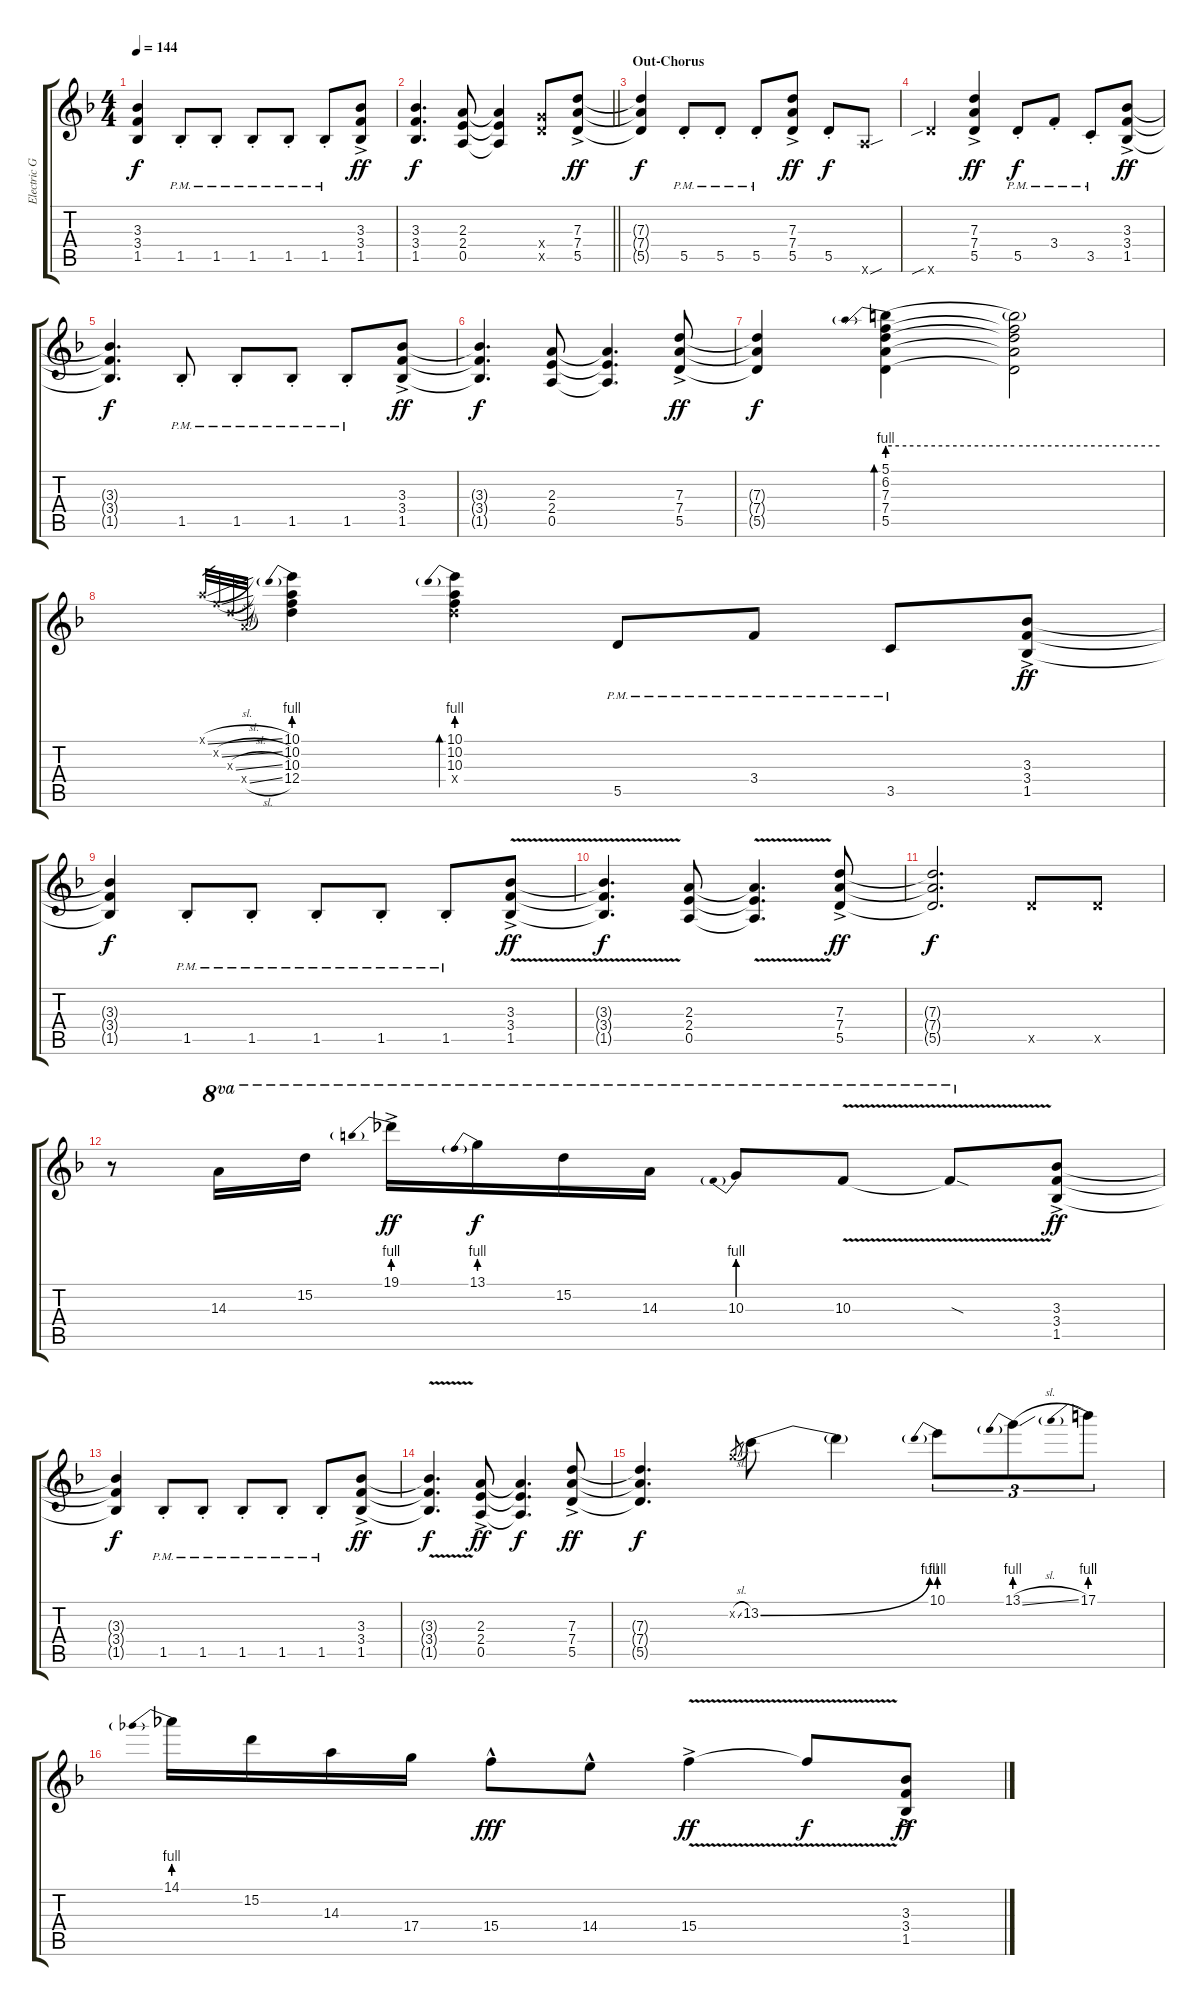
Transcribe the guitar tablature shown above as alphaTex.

\track ("Electric Guitar 1 Overdub" "Electric G") {instrument distortionguitar}
\staff {score tabs}
\tuning (E4 B3 G3 D3 A2 E2) {hide}
\ts (4 4)
\tempo 144
\clef g2
\ks f
(3.3{t} 3.4{t} 1.5{t}).4{dy f} 1.5{pm st}.8 1.5{pm st}.8 1.5{pm st}.8 1.5{pm st}.8 1.5{pm st}.8 (3.3{ac} 3.4{ac} 1.5{ac}).8{dy ff} |
\barLineRight lightlight
(3.3 3.4 1.5).4{d dy f} (2.3 2.4 0.5).8 (2.3{t} 2.4{t} 0.5{t}).4 (5.4{x} 5.5{x}).8 (7.3{ac} 7.4{ac} 5.5{ac}).8{dy ff} |
\section ("" "Out-Chorus")
(7.3{t} 7.4{t} 5.5{t}).4{dy f} 5.5{pm st}.8 5.5{pm st}.8 5.5{pm st}.8 (7.3{ac} 7.4{ac} 5.5{ac}).8{dy ff} 5.5{st}.8{dy f} 5.6{sou x}.8 |
10.6{sib x}.4 (7.3{ac} 7.4{ac} 5.5{ac}).4{dy ff} 5.5{pm st}.8{dy f} 3.4{pm st}.8 3.5{pm st}.8 (3.3{ac} 3.4{ac} 1.5{ac}).8{dy ff} |
(3.3{t} 3.4{t} 1.5{t}).4{d dy f} 1.5{pm st}.8 1.5{pm st}.8 1.5{pm st}.8 1.5{pm st}.8 (3.3{ac} 3.4{ac} 1.5{ac}).8{dy ff} |
(3.3{t} 3.4{t} 1.5{t}).4{d dy f} (2.3 2.4 0.5).8 (2.3{t} 2.4{t} 0.5{t}).4{d} (7.3{ac} 7.4{ac} 5.5{ac}).8{dy ff} |
(7.3{t} 7.4{t} 5.5{t}).4{dy f} (5.1{be (prebend 0 4 60 4)} 6.2 7.3 7.4 5.5).4{bd 30} (5.1{be (hold 0 4 60 4) t} 6.2{t} 7.3{t} 7.4{t} 5.5{t}).2 |
5.1{sl x}.32{gr} 6.2{sl x}.32{gr} 7.3{sl x}.32{gr} 7.4{sl x}.32{gr} (10.1{be (prebend 0 4 60 4)} 10.2 10.3 12.4).4 (10.1{be (prebend 0 4 60 4)} 10.2 10.3 12.4{x}).4{bd 30} 5.5{pm}.8 3.4{pm}.8 3.5{pm}.8 (3.3{ac} 3.4{ac} 1.5{ac}).8{dy ff} |
(3.3{t} 3.4{t} 1.5{t}).4{dy f} 1.5{pm st}.8 1.5{pm st}.8 1.5{pm st}.8 1.5{pm st}.8 1.5{pm st}.8 (3.3{v ac} 3.4{v ac} 1.5{v ac}).8{dy ff} |
(3.3{t} 3.4{t} 1.5{t}).4{d dy f} (2.3 2.4 0.5).8 (2.3{v t} 2.4{v t} 0.5{v t}).4{d} (7.3{ac} 7.4{ac} 5.5{ac}).8{dy ff} |
(7.3{t} 7.4{t} 5.5{t}).2{d dy f} 5.5{x}.8 5.5{x}.8 |
r.8 14.3.16{ot 8va} 15.2.16{ot 8va} 19.1{be (prebend 0 4 60 4) ac}.16{ot 8va dy ff} 13.1{be (prebend 0 4 60 4)}.16{ot 8va dy f} 15.2.16{ot 8va} 14.3.16{ot 8va} 10.3{be (prebend 0 4 60 4)}.8{ot 8va} 10.3{v}.8{ot 8va} 10.3{sod t}.8{ot 8va} (3.3{ac} 3.4{ac} 1.5{ac}).8{dy ff} |
(3.3{t} 3.4{t} 1.5{t}).4{dy f} 1.5{pm st}.8 1.5{pm st}.8 1.5{pm st}.8 1.5{pm st}.8 1.5{pm st}.8 (3.3{ac} 3.4{ac} 1.5{ac}).8{dy ff} |
(3.3{v t} 3.4{v t} 1.5{v t}).4{d dy f} (2.3{ac} 2.4{ac} 0.5{ac}).8{dy ff} (2.3{t} 2.4{t} 0.5{t}).4{d dy f} (7.3{ac} 7.4{ac} 5.5{ac}).8{dy ff} |
(7.3{t} 7.4{t} 5.5{t}).4{d dy f} 8.2{sl x}.8{gr} 13.2{be (bend 0 0 60 4)}.8 13.2{t}.4 10.1{be (prebend 0 4 60 4)}.8{tu (3 2)} 13.1{be (prebend 0 4 60 4) sl}.8{tu (3 2)} 17.1{be (prebend 0 4 60 4)}.8{tu (3 2)} |
14.1{be (prebend 0 4 60 4)}.16 15.2.16 14.3.16 17.4.16 15.4{hac}.8{dy fff} 14.4{hac}.8 15.4{v ac}.4{dy ff} 15.4{t}.8{dy f} (3.3{ac} 3.4{ac} 1.5{ac}).8{dy ff}
